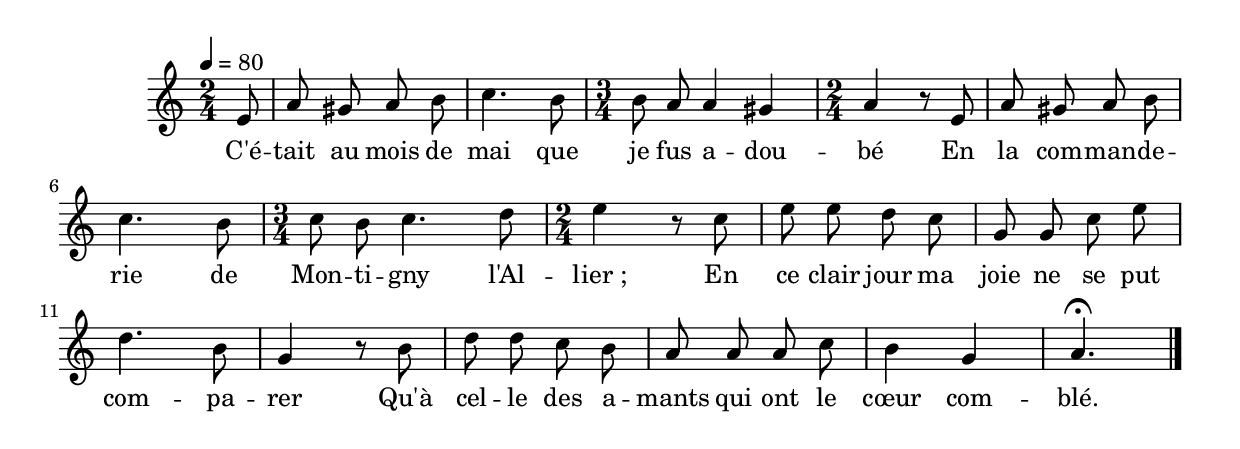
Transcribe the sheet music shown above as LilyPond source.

\version "2.16.2"
\include "italiano.ly"

\header {
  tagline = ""
}

MetriqueArmure = {
  \tempo 4=80
  \time 2/4
  \key do \major
}

MusiqueTheme = \relative mi' {
  \partial 8 mi8
  la8 sold la si
  do4. si8
  \time 3/4 si8 la la4 sold4
  \time 2/4 la4 r8 mi
  la8 sold la si
  do4. si8
  \time 3/4 do8 si do4. re8
  \time 2/4 mi4 r8 do
  mi8 mi re do
  sol8 sol do mi
  re4. si8
  sol4 r8 si
  re8 re do si
  la8 la la do
  si4 sol4
  la4.\fermata
  \bar "|."}

Paroles = \lyricmode {
  C'é -- tait au mois de mai que je fus a -- dou -- bé
  En la com -- man -- de -- rie de Mon -- ti -- gny l'Al -- lier_;
  En ce clair jour ma joie ne se put com -- pa -- rer
  Qu'à cel -- le des a -- mants qui ont le cœur com -- blé.
}

\score{
    \new Staff <<
      \set Staff.midiInstrument = "flute"
      \new Voice = "theme" {
	\autoBeamOff
	\MetriqueArmure
	\MusiqueTheme \break
      }
      \new Lyrics \lyricsto theme {
	\Paroles
      }
    >>
\layout{}
\midi{}
}
